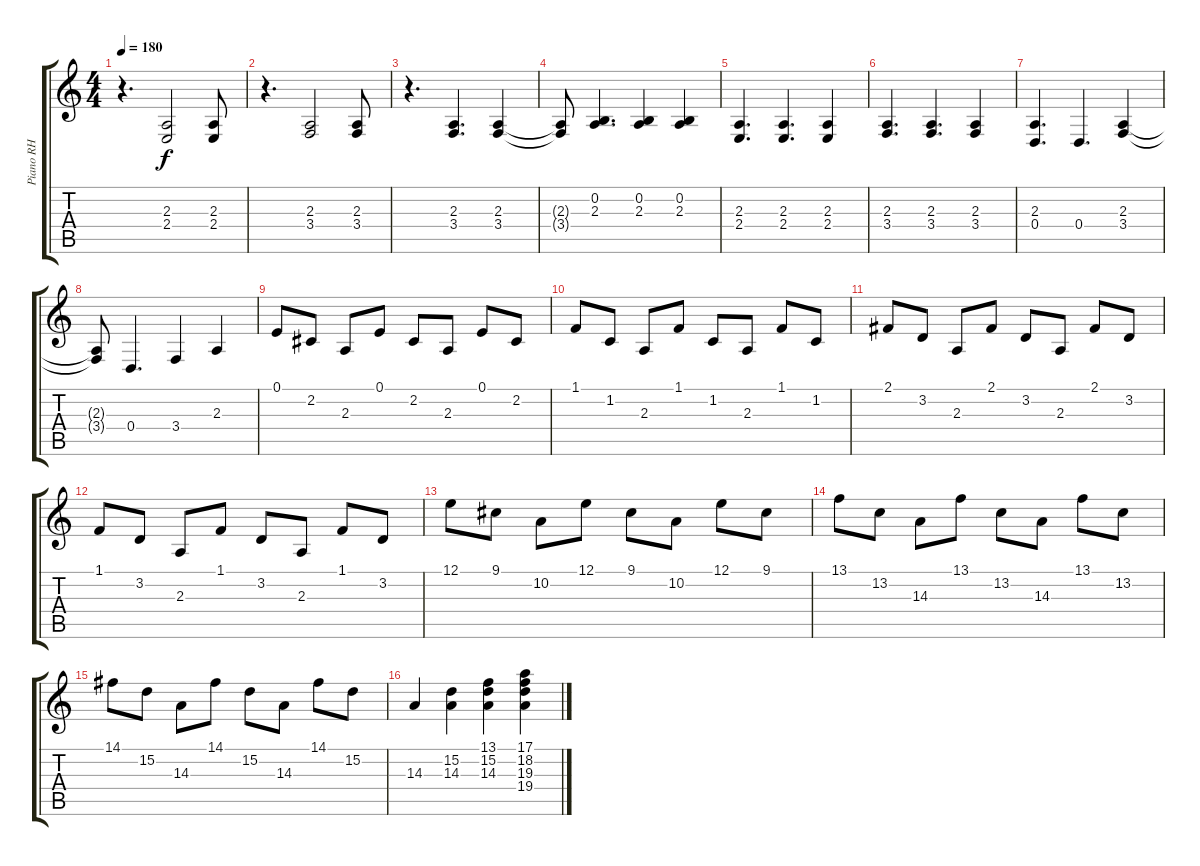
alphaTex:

\track ("Piano RH" "Piano RH") {instrument acousticgrandpiano}
\staff {score tabs}
\tuning (E4 B3 G3 D3 A2 E2) {hide}
\ts (4 4)
\tempo 180
\clef g2
\ks c
r.4{d dy f} (2.3 2.4).2 (2.3 2.4).8 |
r.4{d} (2.3 3.4).2 (2.3 3.4).8 |
r.4{d} (2.3 3.4).4{d} (2.3 3.4).4 |
(2.3{t} 3.4{t}).8 (0.2 2.3).4{d} (0.2 2.3).4 (0.2 2.3).4 |
(2.3 2.4).4{d} (2.3 2.4).4{d} (2.3 2.4).4 |
(2.3 3.4).4{d} (2.3 3.4).4{d} (2.3 3.4).4 |
(2.3 0.4).4{d} 0.4.4{d} (2.3 3.4).4 |
(2.3{t} 3.4{t}).8 0.4.4{d} 3.4.4 2.3.4 |
0.1.8 2.2.8 2.3.8 0.1.8 2.2.8 2.3.8 0.1.8 2.2.8 |
1.1.8 1.2.8 2.3.8 1.1.8 1.2.8 2.3.8 1.1.8 1.2.8 |
2.1.8 3.2.8 2.3.8 2.1.8 3.2.8 2.3.8 2.1.8 3.2.8 |
1.1.8 3.2.8 2.3.8 1.1.8 3.2.8 2.3.8 1.1.8 3.2.8 |
12.1.8 9.1.8 10.2.8 12.1.8 9.1.8 10.2.8 12.1.8 9.1.8 |
13.1.8 13.2.8 14.3.8 13.1.8 13.2.8 14.3.8 13.1.8 13.2.8 |
14.1.8 15.2.8 14.3.8 14.1.8 15.2.8 14.3.8 14.1.8 15.2.8 |
14.3.4 (15.2 14.3).4 (13.1 15.2 14.3).4 (17.1 18.2 19.3 19.4).4
